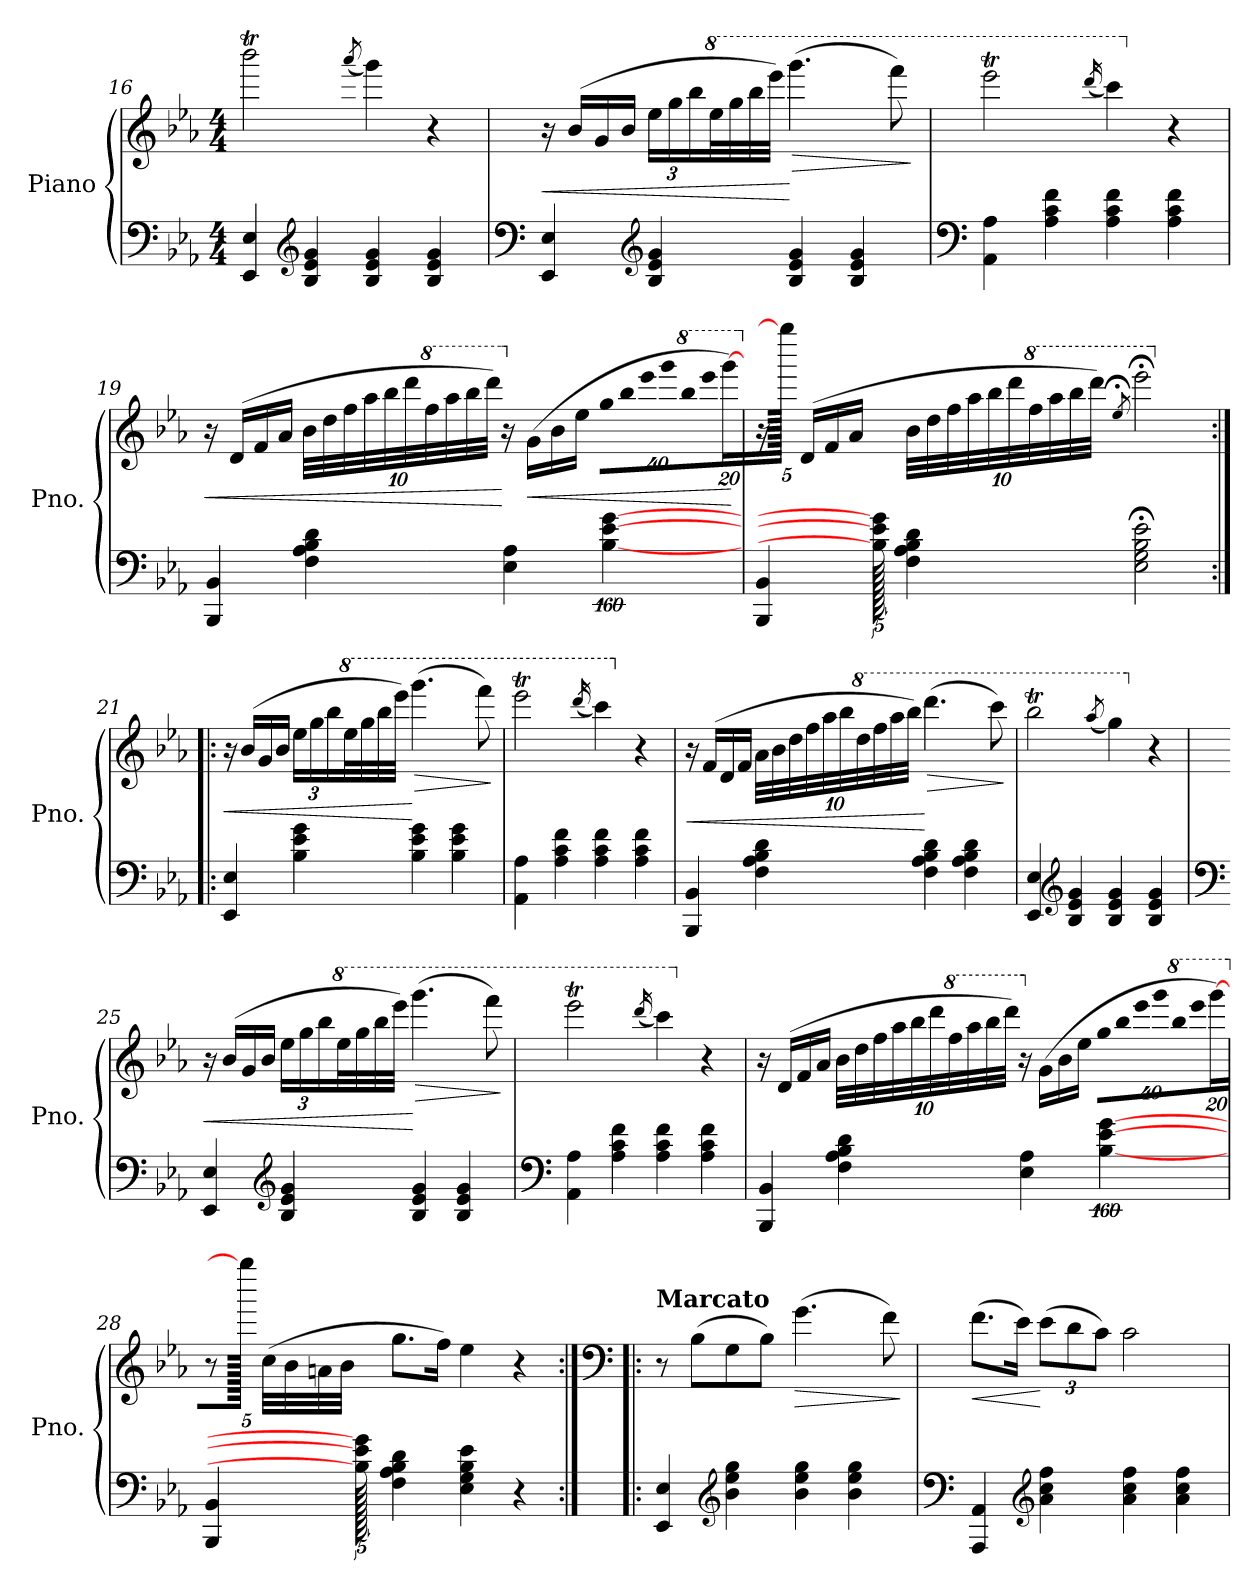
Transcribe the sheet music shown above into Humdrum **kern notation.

**kern	**kern	**dynam
*part1	*part1	*part1
*staff2	*staff1	*staff1/2
*I"Piano	*	*
*I'Pno.	*	*
!!LO:PB:g=z
*clefF4	*clefG2	*
*k[b-e-a-]	*k[b-e-a-]	*
*M4/4	*M4/4	*
=16	=16	=16
4EE-/ 4E-/	2bbb-T\	.
*clefG2	*	*
4B-/ 4e-/ 4g/	.	.
.	(<8qaaa-/	.
4B-/ 4e-/ 4g/	4ggg\)	.
4B-/ 4e-/ 4g/	4r	.
=17	=17	=17
*clefF4	*	*
!	!	!LO:HP:b
4EE-/ 4E-/	16r	<
.	(>16b-/LL	.
.	16g/	.
.	16b-/JJ	.
*clefG2	*	*
*	*Xbrackettup	*
4B-/ 4e-/ 4g/	24ee-\LL	.
.	24gg\	.
.	24bb-\	.
*	*8va	*
.	32eee-\L	.
.	32ggg\	.
.	32bbb-\	.
.	32eeee-\JJJ)	.
!	!	!LO:HP:n=1:b
4B-/ 4e-/ 4g/	(>4.gggg\	[ >
4B-/ 4e-/ 4g/	.	.
.	8ffff\)	.
.	.	]
=18	=18	=18
*clefF4	*	*
4AA-\ 4A-\	2eeee-T\	.
4A-\ 4c\ 4f\	.	.
.	(<16qdddd/	.
4A-\ 4c\ 4f\	4cccc\)	.
*	*X8va	*
4A-\ 4c\ 4f\	4r	.
!!LO:LB:g=z
=19	=19	=19
!	!	!LO:HP:b
640ryy	16r	<
4BBB-/ 4BB-/	.	.
.	(>16d/LL	.
.	16f/	.
.	16a-/JJ	.
.	40b-\LLL	.
4F\ 4A-\ 4B-\ 4d\	.	.
.	40dd\	.
.	40ff\	.
.	40aa-\	.
.	40bb-\	.
.	40ddd\	.
*	*8va	*
.	40fff\	.
.	40aaa-\	.
.	40bbb-\	.
.	40dddd\JJJ)	.
*	*X8va	*
.	16r	[
4E-\ 4A-\	.	.
!	!	!LO:HP:b
.	(>16g\LL	<
.	16b-\	.
.	16ee-\JJ	.
!	!LO:N:vis=32	!
.	640%23gg\LLL	.
[640%159B-\ [640%159e-\ [640%159g\	.	.
!	!LO:N:vis=32	!
.	640%23bb-\	.
!	!LO:N:vis=32	!
.	640%23eee-\	.
!	!LO:N:vis=32	!
.	640%23ggg\	.
*	*8va	*
!	!LO:N:vis=32	!
.	640%23bbb-\	.
!	!LO:N:vis=32	!
.	640%23eeee-\	.
.	[320%11gggg\JJ)	.
.	.	[
=20	=20	=20
*	*X8va	*
4BBB-/ 4BB-/	16r	.
.	640gggg\JJJ]	.
.	(>16d/LL	.
.	16f/	.
.	16a-/JJ	.
640B-\] 640e-\] 640g\]	.	.
4F\ 4A-\ 4B-\ 4d\	40b-\LLL	.
.	40dd\	.
.	40ff\	.
.	40aa-\	.
.	40bb-\	.
.	40ddd\	.
*	*8va	*
.	40fff\	.
.	40aaa-\	.
.	40bbb-\	.
.	40dddd\JJJ)	.
.	8qeee-;</	.
2E-\;< 2G\;< 2B-\;< 2e-\;<	2eeee-;<\	.
!!LO:LB:g=z
=21:|!|:	=21:|!|:	=21:|!|:
*	*X8va	*
!	!	!LO:HP:b
4EE-/ 4E-/	16r	<
.	(>16b-/LL	.
.	16g/	.
.	16b-/JJ	.
4B-\ 4e-\ 4g\	24ee-\LL	.
.	24gg\	.
.	24bb-\	.
*	*8va	*
.	32eee-\L	.
.	32ggg\	.
.	32bbb-\	.
.	32eeee-\JJJ)	.
!	!	!LO:HP:n=1:b
4B-\ 4e-\ 4g\	(>4.gggg\	[ >
4B-\ 4e-\ 4g\	.	.
.	8ffff\)	.
.	.	]
=22	=22	=22
4AA-\ 4A-\	2eeee-T\	.
4A-\ 4c\ 4f\	.	.
.	(<16qdddd/	.
4A-\ 4c\ 4f\	4cccc\)	.
*	*X8va	*
4A-\ 4c\ 4f\	4r	.
=23	=23	=23
!	!	!LO:HP:b
4BBB-/ 4BB-/	16r	<
.	(>16f/LL	.
.	16d/	.
.	16f/JJ	.
4F\ 4A-\ 4B-\ 4d\	40a-\LLL	.
.	40b-\	.
.	40dd\	.
.	40ff\	.
.	40aa-\	.
.	40bb-\	.
*	*8va	*
.	40ddd\	.
.	40fff\	.
.	40aaa-\	.
.	40bbb-\JJJ)	.
!	!	!LO:HP:n=1:b
4F\ 4A-\ 4B-\ 4d\	(>4.dddd\	[ >
4F\ 4A-\ 4B-\ 4d\	.	.
.	8cccc\)	.
.	.	]
!!LO:LB:g=z
=24	=24	=24
4EE-/ 4E-/	2bbb-T\	.
*clefG2	*	*
4B-/ 4e-/ 4g/	.	.
.	(<8qaaa-/	.
4B-/ 4e-/ 4g/	4ggg\)	.
*	*X8va	*
4B-/ 4e-/ 4g/	4r	.
=25	=25	=25
*clefF4	*	*
!	!	!LO:HP:b
4EE-/ 4E-/	16r	<
.	(>16b-/LL	.
.	16g/	.
.	16b-/JJ	.
*clefG2	*	*
4B-/ 4e-/ 4g/	24ee-\LL	.
.	24gg\	.
.	24bb-\	.
*	*8va	*
.	32eee-\L	.
.	32ggg\	.
.	32bbb-\	.
.	32eeee-\JJJ)	.
!	!	!LO:HP:n=1:b
4B-/ 4e-/ 4g/	(>4.gggg\	[ >
4B-/ 4e-/ 4g/	.	.
.	8ffff\)	.
.	.	]
=26	=26	=26
*clefF4	*	*
4AA-\ 4A-\	2eeee-T\	.
4A-\ 4c\ 4f\	.	.
.	(<16qdddd/	.
4A-\ 4c\ 4f\	4cccc\)	.
*	*X8va	*
4A-\ 4c\ 4f\	4r	.
!!LO:PB:g=z
=27	=27	=27
640ryy	16r	.
4BBB-/ 4BB-/	.	.
.	(>16d/LL	.
.	16f/	.
.	16a-/JJ	.
.	40b-\LLL	.
4F\ 4A-\ 4B-\ 4d\	.	.
.	40dd\	.
.	40ff\	.
.	40aa-\	.
.	40bb-\	.
.	40ddd\	.
*	*8va	*
.	40fff\	.
.	40aaa-\	.
.	40bbb-\	.
.	40dddd\JJJ)	.
*	*X8va	*
.	16r	.
4E-\ 4A-\	.	.
.	(>16g\LL	.
.	16b-\	.
.	16ee-\JJ	.
!	!LO:N:vis=32	!
.	640%23gg\LLL	.
[640%159B-\ [640%159e-\ [640%159g\	.	.
!	!LO:N:vis=32	!
.	640%23bb-\	.
!	!LO:N:vis=32	!
.	640%23eee-\	.
!	!LO:N:vis=32	!
.	640%23ggg\	.
*	*8va	*
!	!LO:N:vis=32	!
.	640%23bbb-\	.
!	!LO:N:vis=32	!
.	640%23eeee-\	.
.	[320%11gggg\JJ)	.
=28	=28	=28
*	*X8va	*
4BBB-/ 4BB-/	8r	.
.	640gggg\JJJ]	.
.	(>32cc\LLL	.
.	32b-\	.
.	32an\	.
.	32b-\JJJ	.
640B-\] 640e-\] 640g\]	.	.
4F\ 4A-\ 4B-\ 4d\	8.gg\L	.
.	16ff\Jk)	.
4E-\ 4G\ 4B-\ 4e-\	4ee-\	.
4r	4r	.
!!LO:LB:g=z
=29:|!|:	=29:|!|:	=29:|!|:
*	*clefF4	*
!	!LO:TX:a:B:t=Marcato	!
4EE-/ 4E-/	8r	.
.	(>8B-\L	.
*clefG2	*	*
4b-\ 4ee-\ 4gg\	8G\	.
.	8B-\J)	.
!	!	!LO:HP:b
4b-\ 4ee-\ 4gg\	(>4.g\	>
4b-\ 4ee-\ 4gg\	.	.
.	8f\)	.
.	.	]
=30	=30	=30
*clefF4	*	*
!	!	!LO:HP:b
4AAA-/ 4AA-/	(>8.f\L	<
.	16e-\Jk)	.
*clefG2	*	*
4a-\ 4cc\ 4ff\	(>12e-\L	[
.	12d\	.
.	12c\J)	.
4a-\ 4cc\ 4ff\	2c\	.
4a-\ 4cc\ 4ff\	.	.
=	=	=
*-	*-	*-
